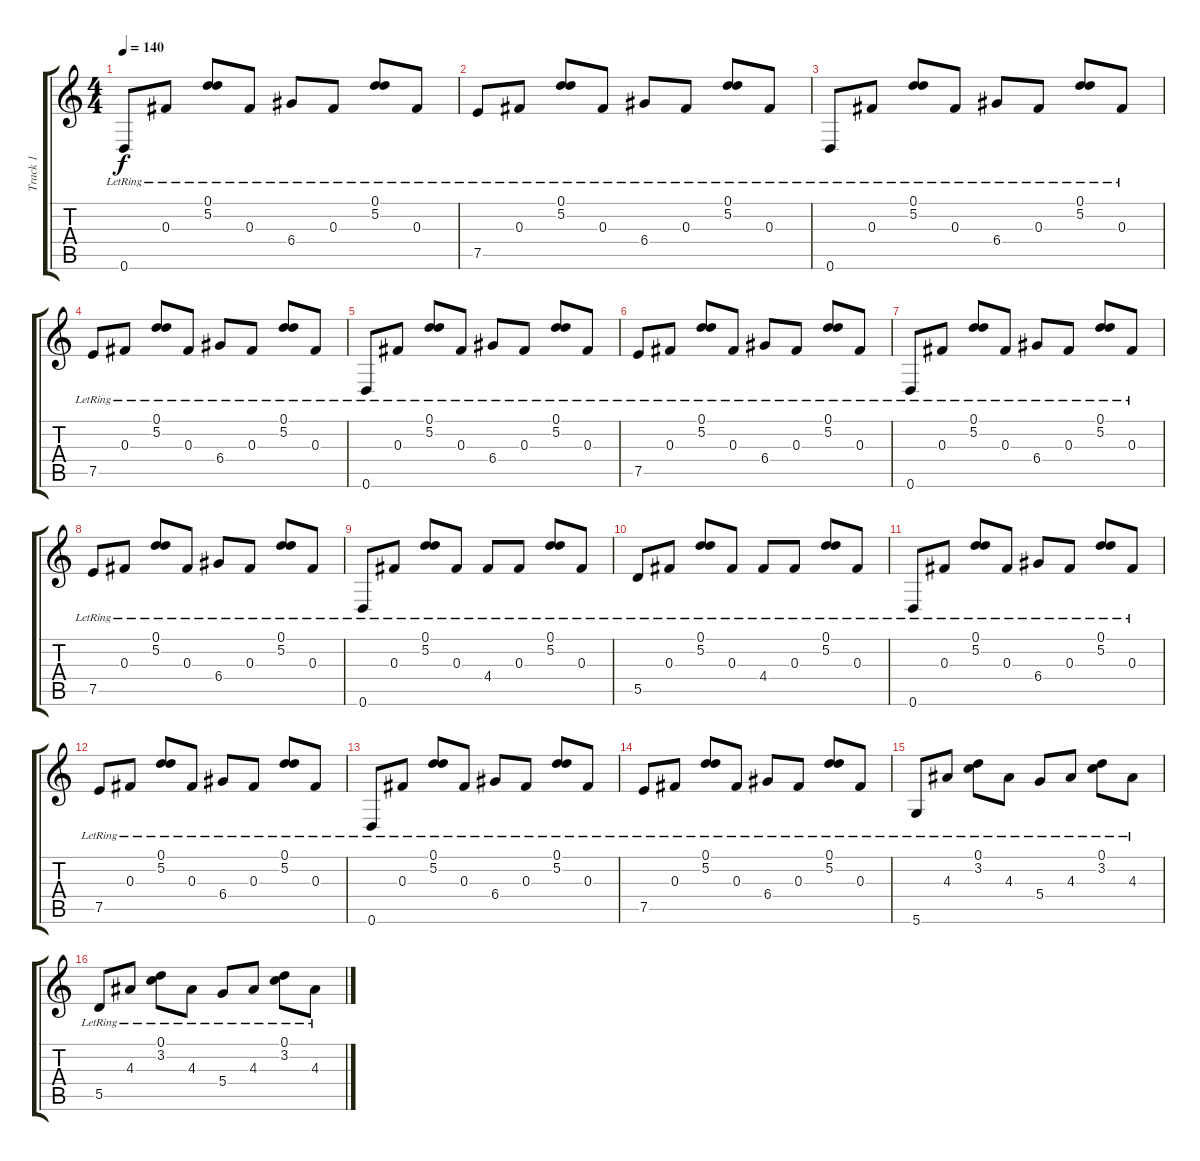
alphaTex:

\track ("Track 1" "Track 1") {instrument acousticguitarnylon}
\staff {score tabs}
\tuning (D4 A3 Gb3 D3 A2 D2) {hide}
\ts (4 4)
\tempo 140
\clef g2
\ks c
0.6{lr}.8{dy f instrument acousticguitarnylon} 0.3{lr}.8 (0.1{lr} 5.2{lr}).8 0.3{lr}.8 6.4{lr}.8 0.3{lr}.8 (0.1{lr} 5.2{lr}).8 0.3{lr}.8 |
7.5{lr}.8 0.3{lr}.8 (0.1{lr} 5.2{lr}).8 0.3{lr}.8 6.4{lr}.8 0.3{lr}.8 (0.1{lr} 5.2{lr}).8 0.3{lr}.8 |
0.6{lr}.8 0.3{lr}.8 (0.1{lr} 5.2{lr}).8 0.3{lr}.8 6.4{lr}.8 0.3{lr}.8 (0.1{lr} 5.2{lr}).8 0.3{lr}.8 |
7.5{lr}.8 0.3{lr}.8 (0.1{lr} 5.2{lr}).8 0.3{lr}.8 6.4{lr}.8 0.3{lr}.8 (0.1{lr} 5.2{lr}).8 0.3{lr}.8 |
0.6{lr}.8 0.3{lr}.8 (0.1{lr} 5.2{lr}).8 0.3{lr}.8 6.4{lr}.8 0.3{lr}.8 (0.1{lr} 5.2{lr}).8 0.3{lr}.8 |
7.5{lr}.8 0.3{lr}.8 (0.1{lr} 5.2{lr}).8 0.3{lr}.8 6.4{lr}.8 0.3{lr}.8 (0.1{lr} 5.2{lr}).8 0.3{lr}.8 |
0.6{lr}.8 0.3{lr}.8 (0.1{lr} 5.2{lr}).8 0.3{lr}.8 6.4{lr}.8 0.3{lr}.8 (0.1{lr} 5.2{lr}).8 0.3{lr}.8 |
7.5{lr}.8 0.3{lr}.8 (0.1{lr} 5.2{lr}).8 0.3{lr}.8 6.4{lr}.8 0.3{lr}.8 (0.1{lr} 5.2{lr}).8 0.3{lr}.8 |
0.6{lr}.8 0.3{lr}.8 (0.1{lr} 5.2{lr}).8 0.3{lr}.8 4.4{lr}.8 0.3{lr}.8 (0.1{lr} 5.2{lr}).8 0.3{lr}.8 |
5.5{lr}.8 0.3{lr}.8 (0.1{lr} 5.2{lr}).8 0.3{lr}.8 4.4{lr}.8 0.3{lr}.8 (0.1{lr} 5.2{lr}).8 0.3{lr}.8 |
0.6{lr}.8 0.3{lr}.8 (0.1{lr} 5.2{lr}).8 0.3{lr}.8 6.4{lr}.8 0.3{lr}.8 (0.1{lr} 5.2{lr}).8 0.3{lr}.8 |
7.5{lr}.8 0.3{lr}.8 (0.1{lr} 5.2{lr}).8 0.3{lr}.8 6.4{lr}.8 0.3{lr}.8 (0.1{lr} 5.2{lr}).8 0.3{lr}.8 |
0.6{lr}.8 0.3{lr}.8 (0.1{lr} 5.2{lr}).8 0.3{lr}.8 6.4{lr}.8 0.3{lr}.8 (0.1{lr} 5.2{lr}).8 0.3{lr}.8 |
7.5{lr}.8 0.3{lr}.8 (0.1{lr} 5.2{lr}).8 0.3{lr}.8 6.4{lr}.8 0.3{lr}.8 (0.1{lr} 5.2{lr}).8 0.3{lr}.8 |
5.6{lr}.8 4.3{lr}.8 (0.1{lr} 3.2{lr}).8 4.3{lr}.8 5.4{lr}.8 4.3{lr}.8 (0.1{lr} 3.2{lr}).8 4.3{lr}.8 |
5.5{lr}.8 4.3{lr}.8 (0.1{lr} 3.2{lr}).8 4.3{lr}.8 5.4{lr}.8 4.3{lr}.8 (0.1{lr} 3.2{lr}).8 4.3{lr}.8
